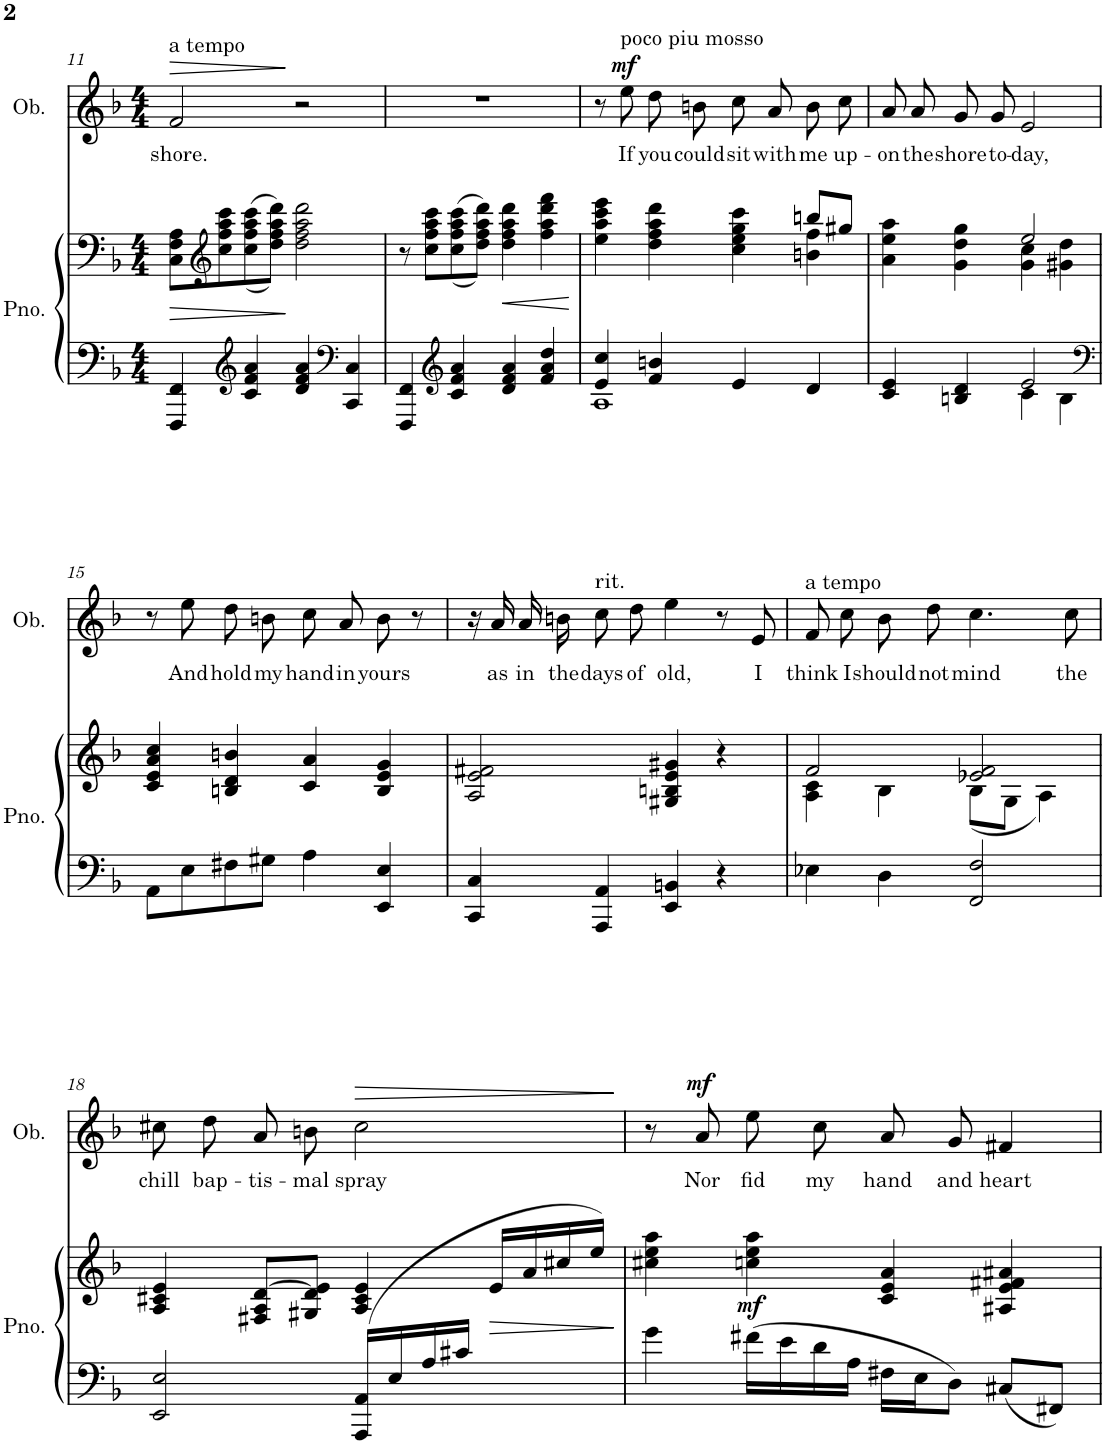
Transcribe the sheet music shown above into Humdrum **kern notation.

**kern	**kern	**dynam	**kern	**text	**dynam
*part2	*part2	*part2	*part1	*part1	*part1
*staff3	*staff2	*staff2/3	*staff1	*staff1	*staff1
*I"Piano	*	*	*I"Oboe	*	*
*I'Pno.	*	*	*I'Ob.	*	*
!!LO:PB:g=z
*clefF4	*clefF4	*	*clefG2	*	*
*k[b-]	*k[b-]	*	*k[b-]	*	*
*M4/4	*M4/4	*	*M4/4	*	*
=11	=11	=11	=11	=11	=11
!	!	!	!LO:TX:a:t=a tempo	!	!
!	!	!LO:HP:b	!	!LO:LY:b	!LO:HP:b
4FFF/ 4FF/	8C\ 8F\ 8A\L	>	2f/	shore.	>
*	*clefG2	*	*	*	*
.	8cc\ 8ff\ 8aa\ 8ccc\	.	.	.	.
*clefG2	*	*	*	*	*
4c/ 4f/ 4a/	(<(8cc\ 8ff\ 8aa\ 8ccc\	.	.	.	.
.	8dd\ 8ff\ 8aa\ 8ddd\J))	.	.	.	.
4d/ 4f/ 4a/	2dd\ 2ff\ 2aa\ 2ddd\	]	2r	.	]
*clefF4	*	*	*	*	*
4CC/ 4C/	.	.	.	.	.
=12	=12	=12	=12	=12	=12
4FFF/ 4FF/	8r	.	1r	.	.
.	8cc\ 8ff\ 8aa\ 8ccc\L	.	.	.	.
*clefG2	*	*	*	*	*
4c/ 4f/ 4a/	(<(8cc\ 8ff\ 8aa\ 8ccc\	.	.	.	.
.	8dd\ 8ff\ 8aa\ 8ddd\J))	.	.	.	.
!	!	!LO:HP:b	!	!	!
4d/ 4f/ 4a/	4dd\ 4ff\ 4aa\ 4ddd\	<	.	.	.
4f/ 4a/ 4dd/	4ff\ 4aa\ 4ddd\ 4fff\	.	.	.	.
.	.	[	.	.	.
=13	=13	=13	=13	=13	=13
*^	*^	*	*	*	*
4e/ 4cc/	1A	4ee\ 4aa\ 4ccc\ 4eee\	2.ryy	.	8r	.	.
!	!	!	!	!	!LO:TX:a:t=poco piu mosso	!	!
!	!	!	!	!	!	!LO:LY:b	!LO:DY:a
.	.	.	.	.	8ee\	If	mf
!	!	!	!	!	!	!LO:LY:b	!
4f/ 4bn/	.	4dd\ 4ff\ 4aa\ 4ddd\	.	.	8dd\L	you	.
!	!	!	!	!	!	!LO:LY:b	!
.	.	.	.	.	8bn\J	could	.
!	!	!	!	!	!	!LO:LY:b	!
4e/	.	4cc\ 4ee\ 4gg\ 4ccc\	.	.	8cc\L	sit	.
!	!	!	!	!	!	!LO:LY:b	!
.	.	.	.	.	8a\J	with	.
!	!	!	!	!	!	!LO:LY:b	!
4d/	.	8bbn/L	4bn\ 4ff\	.	8b\L	me	.
!	!	!	!	!	!	!LO:LY:b	!
.	.	8gg#X/J	.	.	8cc\J	up-	.
=14	=14	=14	=14	=14	=14	=14	=14
!	!	!	!	!	!	!LO:LY:b	!
4c/ 4e/	2ryy	4a\ 4ee\ 4aa\	2ryy	.	8a/L	-on	.
!	!	!	!	!	!	!LO:LY:b	!
.	.	.	.	.	8a/J	the	.
!	!	!	!	!	!	!LO:LY:b	!
4Bn/ 4d/	.	4g\ 4dd\ 4gg\	.	.	8g/L	shore	.
!	!	!	!	!	!	!LO:LY:b	!
.	.	.	.	.	8g/J	to-	.
!	!	!	!	!	!	!LO:LY:b	!
2e/	4c\	2ee/	4g\ 4cc\	.	2e/	-day,	.
.	4B\	.	4g#X\ 4dd\	.	.	.	.
*v	*v	*	*	*	*	*	*
*	*v	*v	*	*	*	*
!!LO:LB:g=z
=15	=15	=15	=15	=15	=15
*clefF4	*	*	*	*	*
8AA\L	4c/ 4e/ 4a/ 4cc/	.	8r	.	.
!	!	!	!	!LO:LY:b	!
8E\	.	.	8ee\	And	.
!	!	!	!	!LO:LY:b	!
8F#X\	4Bn/ 4d/ 4bn/	.	8dd\L	hold	.
!	!	!	!	!LO:LY:b	!
8G#X\J	.	.	8bn\J	my	.
!	!	!	!	!LO:LY:b	!
4A\	4c/ 4a/	.	8cc\L	hand	.
!	!	!	!	!LO:LY:b	!
.	.	.	8a\J	in	.
!	!	!	!	!LO:LY:b	!
4EE/ 4E/	4B/ 4e/ 4g/	.	8b\	yours	.
.	.	.	8r	.	.
=16	=16	=16	=16	=16	=16
4CC/ 4C/	2A/ 2e/ 2f#X/	.	16r	.	.
!	!	!	!	!LO:LY:b	!
.	.	.	16a/LL	as	.
!	!	!	!	!LO:LY:b	!
.	.	.	16a/	in	.
!	!	!	!	!LO:LY:b	!
.	.	.	16bn/JJ	the	.
!	!	!	!LO:TX:a:t=rit.	!	!
!	!	!	!	!LO:LY:b	!
4AAA/ 4AA/	.	.	8cc\L	days	.
!	!	!	!	!LO:LY:b	!
.	.	.	8dd\J	of	.
!	!	!	!	!LO:LY:b	!
4EE/ 4BBn/	4G#X/ 4Bn/ 4e/ 4g#X/	.	4ee\	old,	.
4r	4r	.	8r	.	.
!	!	!	!	!LO:LY:b	!
.	.	.	8e/	I	.
=17	=17	=17	=17	=17	=17
*	*^	*	*	*	*
!	!	!	!	!LO:TX:a:t=a tempo	!	!
!	!	!	!	!	!LO:LY:b	!
4E-X\	2f/	4A\ 4c\	.	8f/L	think	.
!	!	!	!	!	!LO:LY:b	!
.	.	.	.	8cc/J	I	.
!	!	!	!	!	!LO:LY:b	!
4D\	.	4B-\	.	8b-\L	should	.
!	!	!	!	!	!LO:LY:b	!
.	.	.	.	8dd\J	not	.
!	!	!	!	!	!LO:LY:b	!
2FF/ 2F/	2e-X/ 2f/	(8B-\L	.	4.cc\	mind	.
.	.	8G\J	.	.	.	.
.	.	4A\)	.	.	.	.
!	!	!	!	!	!LO:LY:b	!
.	.	.	.	8cc\	the	.
*	*v	*v	*	*	*	*
!!LO:LB:g=z
=18	=18	=18	=18	=18	=18
!	!	!	!	!LO:LY:b	!
2EE/ 2E/	4A/ 4c#X/ 4e/	.	8cc#X\L	chill	.
!	!	!	!	!LO:LY:b	!
.	.	.	8dd\J	bap-	.
!	!	!	!	!LO:LY:b	!
.	8F#X/ 8A/ [8d/L	.	8a/L	-tis-	.
!	!	!	!	!LO:LY:b	!
.	8G#X/ 8d/] 8e/J	.	8bn/J	-mal	.
!	!	!	!	!LO:LY:b	!LO:HP:b
16AAA/ 16AA/LL	4A/ 4c#/ 4e/	.	2cc#\	spray	>
16E/	.	.	.	.	.
16A/	.	.	.	.	.
16c#X/JJ	.	.	.	.	.
!	!	!LO:HP:b	!	!	!
4ryy	16e/LL	>	.	.	.
.	16a/	.	.	.	.
.	16cc#X/	.	.	.	.
.	(16ee/JJ	.	.	.	.
.	.	]	.	.	]
=19	=19	=19	=19	=19	=19
4g\	4cc#X\ 4ee\ 4aa\	.	8r	.	.
!	!	!	!	!LO:LY:b	!LO:DY:a
.	.	.	8a/	Nor	mf
!	!	!LO:DY:b	!	!LO:LY:b	!
16f#X\LL	4ccn\ 4ee\ 4aa\	mf	8ee\L	fid	.
16e\	.	.	.	.	.
!	!	!	!	!LO:LY:b	!
16d\	.	.	8cc\J	my	.
16A\JJ	.	.	.	.	.
!	!	!	!	!LO:LY:b	!
16F#X\LL	4c/ 4e/ 4a/	.	8a/L	hand	.
16E\J	.	.	.	.	.
!	!	!	!	!LO:LY:b	!
8D\J	.	.	8g/J	and	.
!	!	!	!	!LO:LY:b	!
8C#X/L	4A#X/ 4e/ 4f#X/ 4a#X/	.	4f#X/	heart	.
8FF#X/J	.	.	.	.	.
=	=	=	=	=	=
*-	*-	*-	*-	*-	*-
